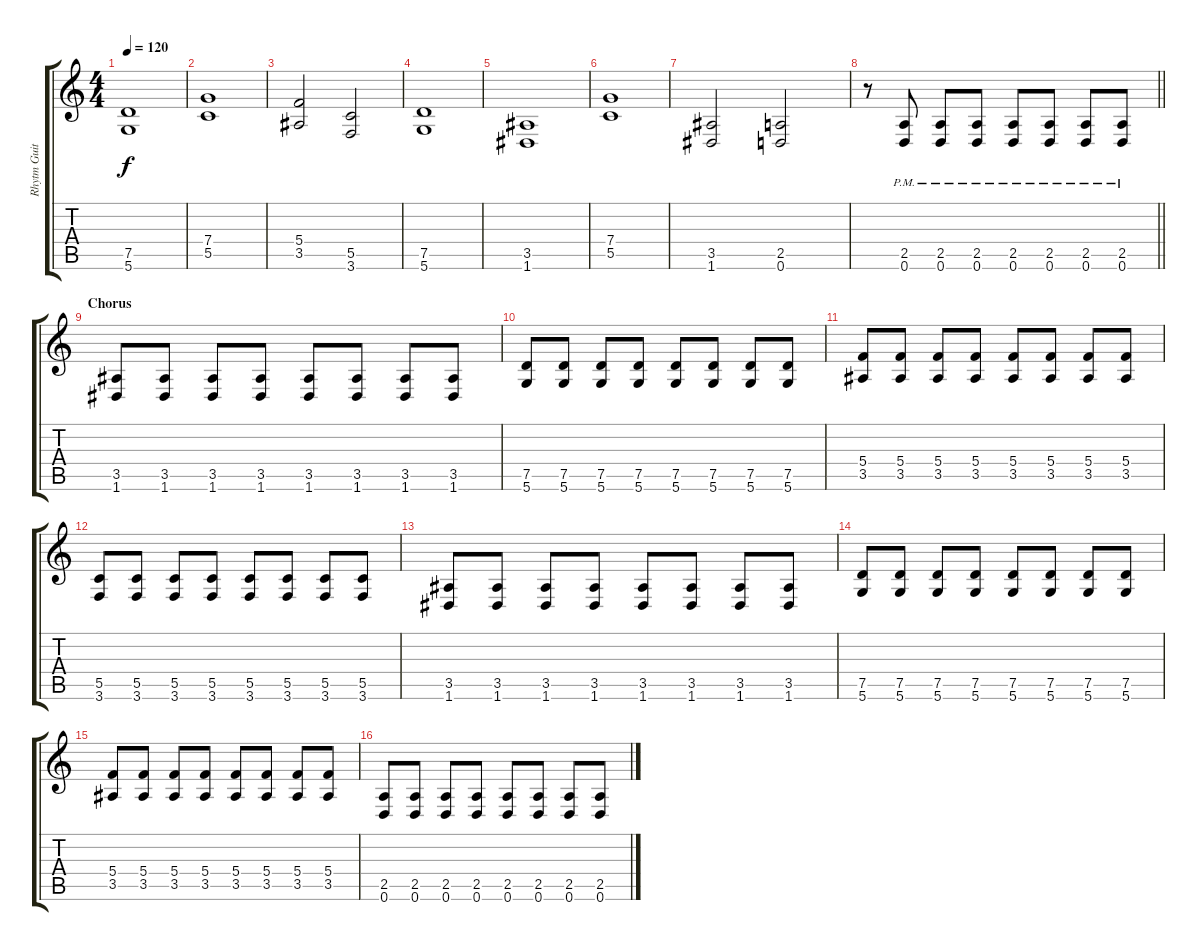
\track ("Rhytm Guitar R" "Rhytm Guit") {instrument overdrivenguitar}
\staff {score tabs}
\tuning (D4 A3 F3 C3 G2 D2) {hide}
\ts (4 4)
\tempo 120
\clef g2
\ks c
(7.5{t} 5.6{t}).1{dy f} |
(7.4 5.5).1 |
(5.4 3.5).2 (5.5 3.6).2 |
(7.5 5.6).1 |
(3.5 1.6).1 |
(7.4 5.5).1 |
(3.5 1.6).2 (2.5 0.6).2 |
\barLineRight lightlight
r.8 (2.5{pm} 0.6{pm}).8 (2.5{pm} 0.6{pm}).8 (2.5{pm} 0.6{pm}).8 (2.5{pm} 0.6{pm}).8 (2.5{pm} 0.6{pm}).8 (2.5{pm} 0.6{pm}).8 (2.5{pm} 0.6{pm}).8 |
\section ("" "Chorus")
(3.5 1.6).8{volume 8} (3.5 1.6).8 (3.5 1.6).8 (3.5 1.6).8 (3.5 1.6).8 (3.5 1.6).8 (3.5 1.6).8 (3.5 1.6).8 |
(7.5 5.6).8 (7.5 5.6).8 (7.5 5.6).8 (7.5 5.6).8 (7.5 5.6).8 (7.5 5.6).8 (7.5 5.6).8 (7.5 5.6).8 |
(5.4 3.5).8 (5.4 3.5).8 (5.4 3.5).8 (5.4 3.5).8 (5.4 3.5).8 (5.4 3.5).8 (5.4 3.5).8 (5.4 3.5).8 |
(5.5 3.6).8 (5.5 3.6).8 (5.5 3.6).8 (5.5 3.6).8 (5.5 3.6).8 (5.5 3.6).8 (5.5 3.6).8 (5.5 3.6).8 |
(3.5 1.6).8 (3.5 1.6).8 (3.5 1.6).8 (3.5 1.6).8 (3.5 1.6).8 (3.5 1.6).8 (3.5 1.6).8 (3.5 1.6).8 |
(7.5 5.6).8 (7.5 5.6).8 (7.5 5.6).8 (7.5 5.6).8 (7.5 5.6).8 (7.5 5.6).8 (7.5 5.6).8 (7.5 5.6).8 |
(5.4 3.5).8 (5.4 3.5).8 (5.4 3.5).8 (5.4 3.5).8 (5.4 3.5).8 (5.4 3.5).8 (5.4 3.5).8 (5.4 3.5).8 |
(2.5 0.6).8 (2.5 0.6).8 (2.5 0.6).8 (2.5 0.6).8 (2.5 0.6).8 (2.5 0.6).8 (2.5 0.6).8 (2.5 0.6).8
